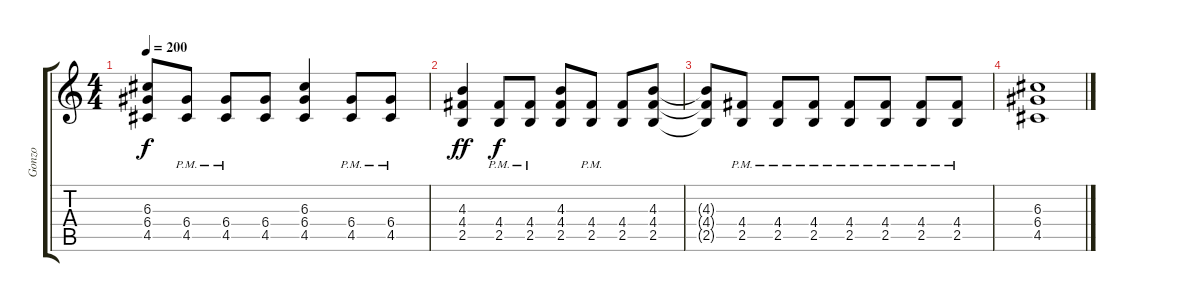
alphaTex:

\track ("Gonzo" "Gonzo") {instrument acousticguitarsteel}
\staff {score tabs}
\tuning (E4 B3 G3 D3 A2 E2) {hide}
\ts (4 4)
\tempo 200
\clef g2
\ks c
(6.3{t} 6.4{t} 4.5{t}).8{dy f} (6.4{pm} 4.5{pm}).8 (6.4{pm} 4.5{pm}).8 (6.4 4.5).8 (6.3 6.4 4.5).4 (6.4{pm} 4.5{pm}).8 (6.4{pm} 4.5{pm}).8 |
(4.3 4.4 2.5).4{dy ff} (4.4{pm} 2.5{pm}).8{dy f} (4.4{pm} 2.5{pm}).8 (4.3 4.4 2.5).8 (4.4{pm} 2.5{pm}).8 (4.4 2.5).8 (4.3 4.4 2.5).8 |
(4.3{t} 4.4{t} 2.5{t}).8 (4.4{pm} 2.5{pm}).8 (4.4{pm} 2.5{pm}).8 (4.4{pm} 2.5{pm}).8 (4.4{pm} 2.5{pm}).8 (4.4{pm} 2.5{pm}).8 (4.4{pm} 2.5{pm}).8 (4.4{pm} 2.5{pm}).8 |
(6.3 6.4 4.5).1
